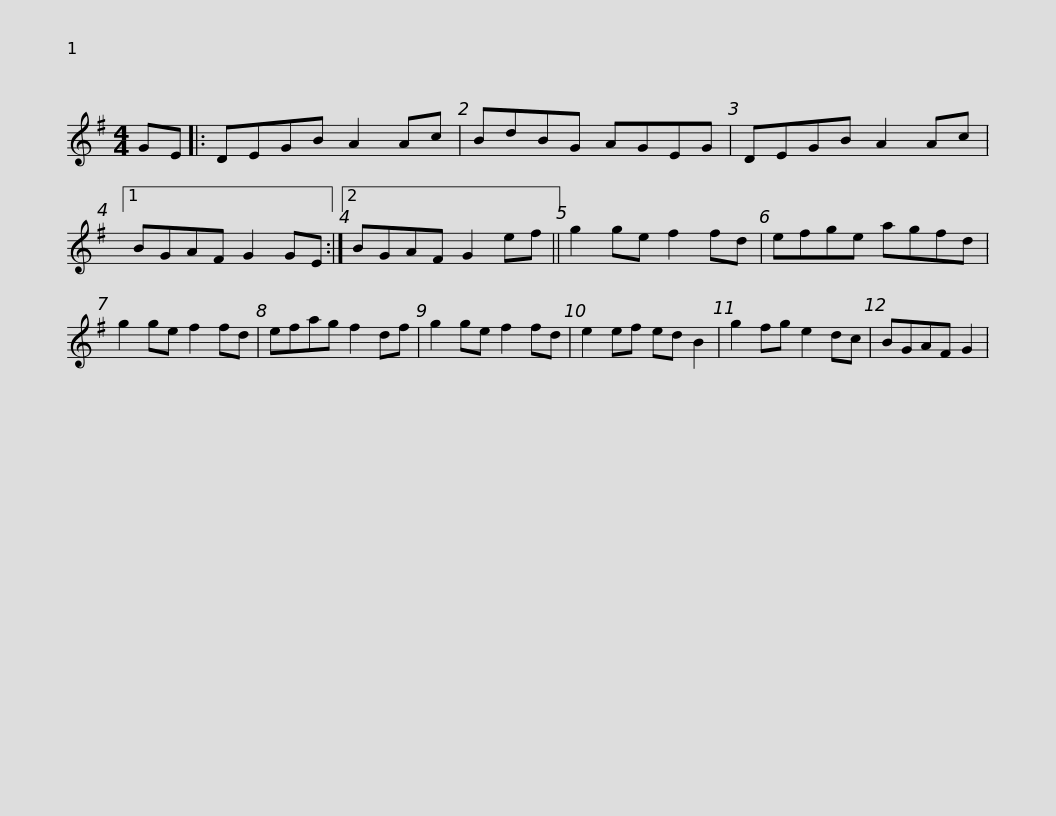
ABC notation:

X:1
L:1/8
M:4/4
I:linebreak $
K:G
V:1 treble
V:1
 GE |: DEGB A2 Ac | BdBG AGEG | DEGB A2 Ac |1 BGAF G2 GE :|2 %5
 BGAF G2 ef ||$ g2 ge f2 fd | efge agfd | g2 ge f2 fd | efag f2 df | %10
 g2 ge f2 fd | e2 ef ed B2 | g2 fg e2 dc |$ BGAF G2 | %14
